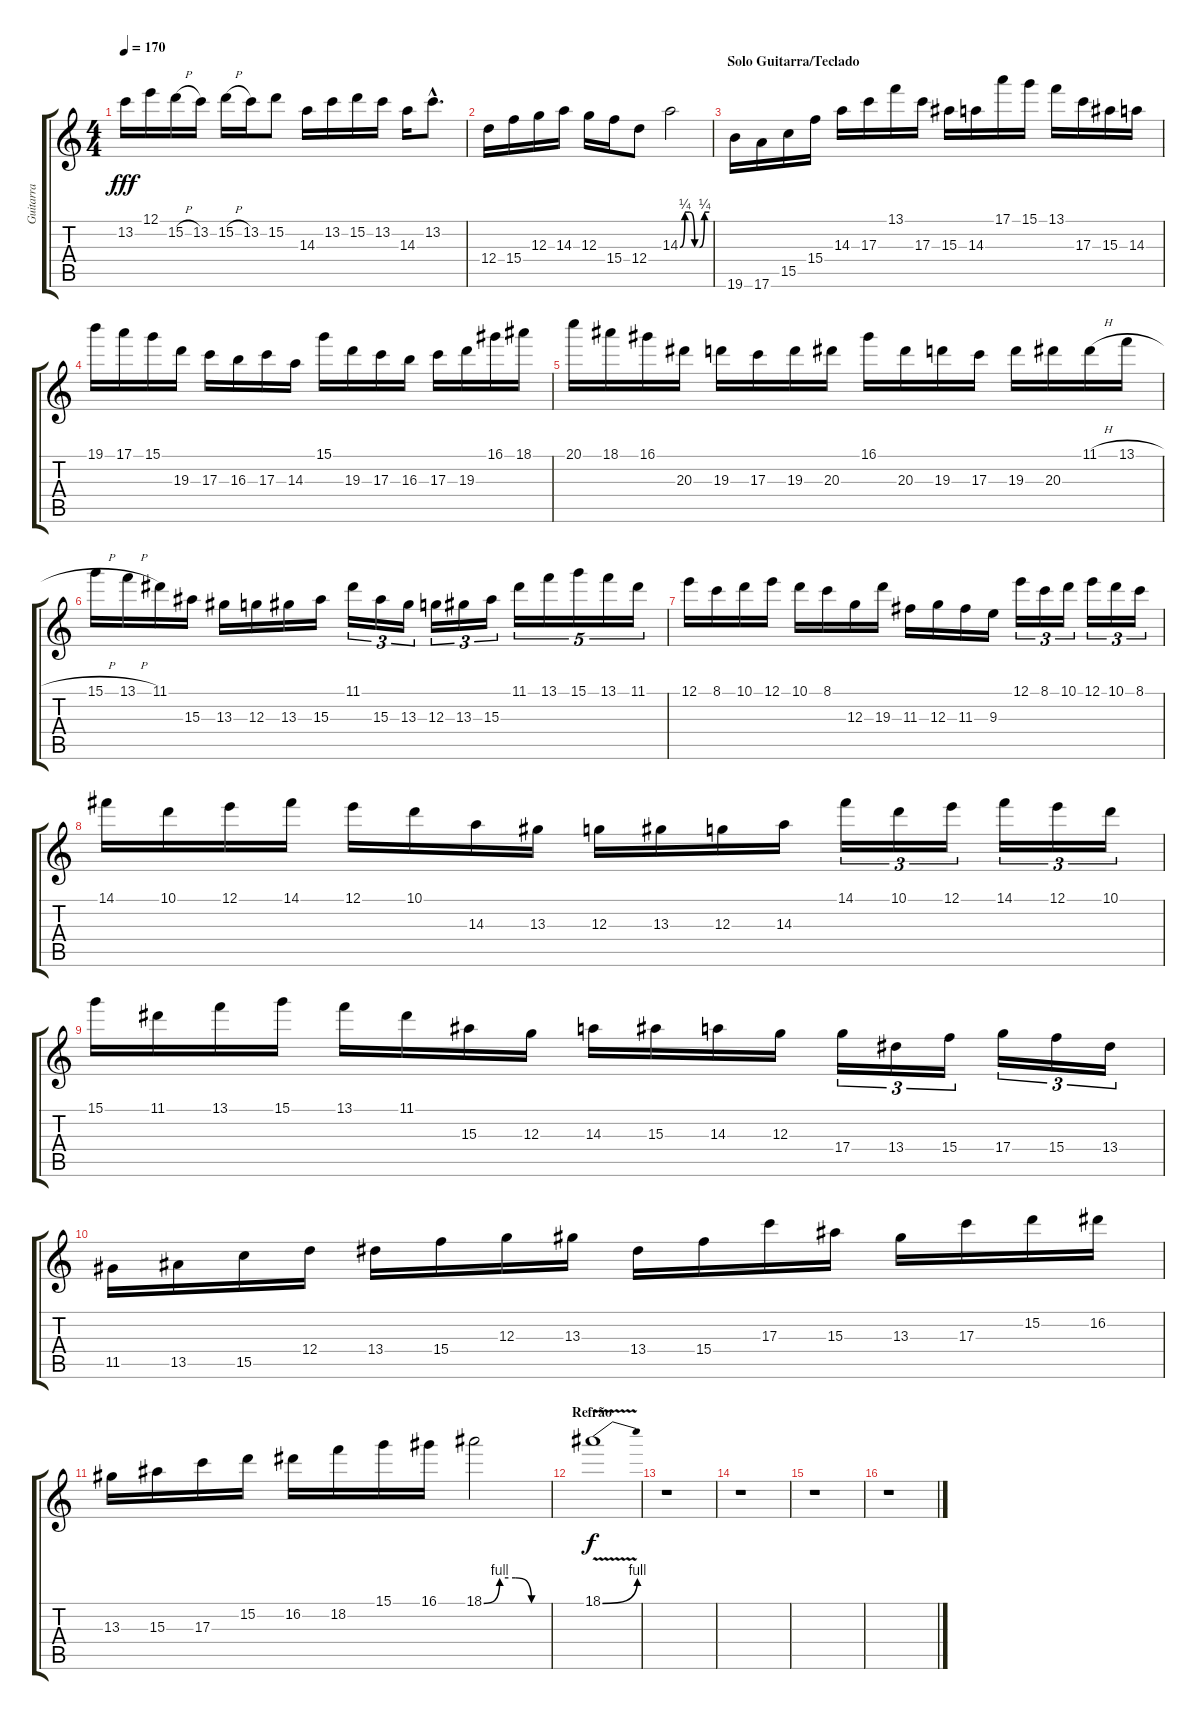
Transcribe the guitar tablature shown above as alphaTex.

\track ("Guitarra" "Guitarra") {instrument distortionguitar}
\staff {score tabs}
\tuning (E4 B3 G3 D3 A2 E2) {hide}
\ts (4 4)
\tempo 170
\clef g2
\ks c
13.2.16{dy fff} 12.1.16 15.2{h}.16 13.2.16 15.2{h}.16 13.2.16 15.2.8 14.3.16 13.2.16 15.2.16 13.2.16 14.3.16 13.2{hac}.8{d} |
12.4.16 15.4.16 12.3.16 14.3.16 12.3.16 15.4.16 12.4.8 14.3{be (custom 0 0 10 1 20 1 30 0 40 0 50 1 60 1)}.2 |
\section ("" "Solo Guitarra/Teclado")
19.6.16{balance 2} 17.6.16 15.5.16 15.4.16 14.3.16 17.3.16 13.1.16 17.3.16 15.3.16 14.3.16 17.1.16 15.1.16 13.1.16 17.3.16 15.3.16 14.3.16 |
19.1.16 17.1.16 15.1.16 19.3.16 17.3.16 16.3.16 17.3.16 14.3.16 15.1.16 19.3.16 17.3.16 16.3.16 17.3.16 19.3.16 16.1.16 18.1.16 |
20.1.16 18.1.16 16.1.16 20.3.16 19.3.16 17.3.16 19.3.16 20.3.16 16.1.16 20.3.16 19.3.16 17.3.16 19.3.16 20.3.16 11.1{h}.16 13.1{h}.16 |
15.1{h}.16 13.1{h}.16 11.1.16 15.3.16 13.3.16 12.3.16 13.3.16 15.3.16 11.1.16{tu (3 2)} 15.3.16{tu (3 2)} 13.3.16{tu (3 2)} 12.3.16{tu (3 2)} 13.3.16{tu (3 2)} 15.3.16{tu (3 2)} 11.1.16{tu (5 4)} 13.1.16{tu (5 4)} 15.1.16{tu (5 4)} 13.1.16{tu (5 4)} 11.1.16{tu (5 4)} |
12.1.16 8.1.16 10.1.16 12.1.16 10.1.16 8.1.16 12.3.16 19.3.16 11.3.16 12.3.16 11.3.16 9.3.16 12.1.16{tu (3 2)} 8.1.16{tu (3 2)} 10.1.16{tu (3 2)} 12.1.16{tu (3 2)} 10.1.16{tu (3 2)} 8.1.16{tu (3 2)} |
14.1.16 10.1.16 12.1.16 14.1.16 12.1.16 10.1.16 14.3.16 13.3.16 12.3.16 13.3.16 12.3.16 14.3.16 14.1.16{tu (3 2)} 10.1.16{tu (3 2)} 12.1.16{tu (3 2)} 14.1.16{tu (3 2)} 12.1.16{tu (3 2)} 10.1.16{tu (3 2)} |
15.1.16 11.1.16 13.1.16 15.1.16 13.1.16 11.1.16 15.3.16 12.3.16 14.3.16 15.3.16 14.3.16 12.3.16 17.4.16{tu (3 2)} 13.4.16{tu (3 2)} 15.4.16{tu (3 2)} 17.4.16{tu (3 2)} 15.4.16{tu (3 2)} 13.4.16{tu (3 2)} |
11.5.16 13.5.16 15.5.16 12.4.16 13.4.16 15.4.16 12.3.16 13.3.16 13.4.16 15.4.16 17.3.16 15.3.16 13.3.16 17.3.16 15.2.16 16.2.16 |
13.3.16 15.3.16 17.3.16 15.2.16 16.2.16 18.2.16 15.1.16 16.1.16 18.1{be (custom 0 0 15 4 30 4 45 0 60 0)}.2 |
\section ("" "Refrão")
18.1{be (bend 0 0 60 4) v}.1{dy f} |
r.1{balance 8} |
r.1 |
r.1 |
r.1
